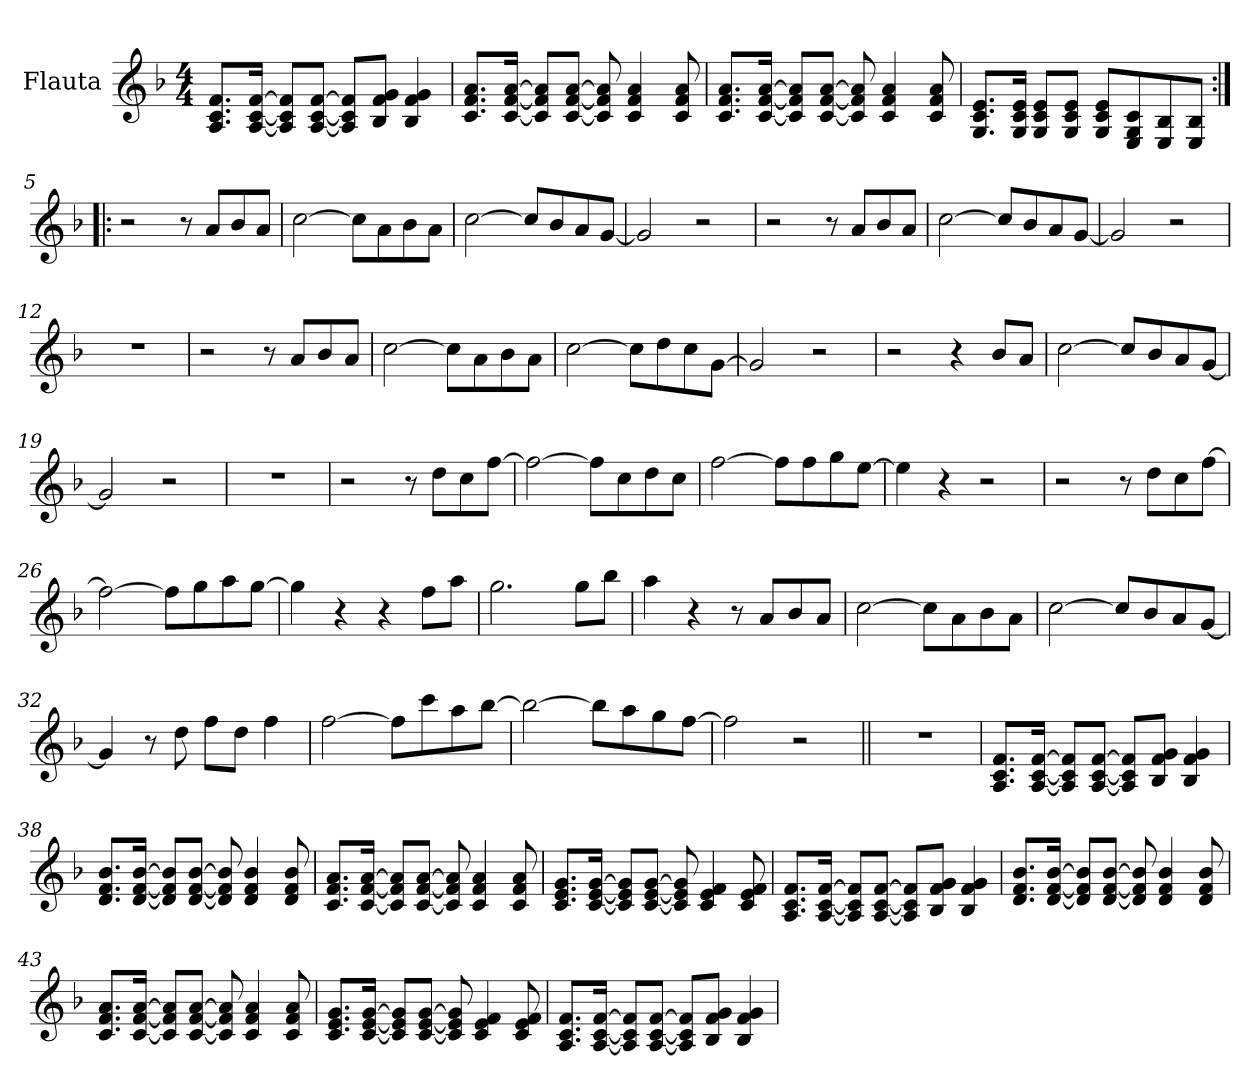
**kern
*part1
*staff1
*I"Flauta
*I'Fl.
*clefG2
*k[b-]
*M4/4
*MM126
=1
8.A/ 8.c/ 8.f/L
[16A/ [16c/ [16f/Jk
8A/] 8c/] 8f/]L
[8A/ [8c/ [8f/J
8A/] 8c/] 8f/]L
8B-/ 8f/ 8g/J
4B-/ 4f/ 4g/
=2
8.c/ 8.f/ 8.a/L
[16c/ [16f/ [16a/Jk
8c/] 8f/] 8a/]L
[8c/ [8f/ [8a/J
8c/] 8f/] 8a/]
4c/ 4f/ 4a/
8c/ 8f/ 8a/
=3
8.c/ 8.f/ 8.a/L
[16c/ [16f/ [16a/Jk
8c/] 8f/] 8a/]L
[8c/ [8f/ [8a/J
8c/] 8f/] 8a/]
4c/ 4f/ 4a/
8c/ 8f/ 8a/
!!LO:LB:g=z
=4
8.G/ 8.c/ 8.e/L
16G/ 16c/ 16e/Jk
8G/ 8c/ 8e/L
8G/ 8c/ 8e/J
8G/ 8c/ 8e/L
8E/ 8G/ 8c/
8E/ 8B-/
8E/ 8B-/J
=5:|!|:
2r
8r
8a/L
8b-/
8a/J
=6
[2cc\
8cc\L]
8a\
8b-\
8a\J
=7
[2cc\
8cc/L]
8b-/
8a/
[8g/J
=8
2g/]
2r
!!LO:LB:g=z
=9
2r
8r
8a/L
8b-/
8a/J
=10
[2cc\
8cc/L]
8b-/
8a/
[8g/J
=11
2g/]
2r
=12
1r
=13
2r
8r
8a/L
8b-/
8a/J
=14
[2cc\
8cc\L]
8a\
8b-\
8a\J
=15
[2cc\
8cc\L]
8dd\
8cc\
[8g\J
!!LO:LB:g=z
=16
2g/]
2r
=17
2r
4r
8b-/L
8a/J
=18
[2cc\
8cc/L]
8b-/
8a/
[8g/J
=19
2g/]
2r
=20
1r
=21
2r
8r
8dd\L
8cc\
[8ff\J
=22
2ff\_
8ff\L]
8cc\
8dd\
8cc\J
!!LO:LB:g=z
=23
[2ff\
8ff\L]
8ff\
8gg\
[8ee\J
=24
4ee\]
4r
2r
=25
2r
8r
8dd\L
8cc\
[8ff\J
=26
2ff\_
8ff\L]
8gg\
8aa\
[8gg\J
=27
4gg\]
4r
4r
8ff\L
8aa\J
=28
2.gg\
8gg\L
8bb-\J
!!LO:LB:g=z
=29
4aa\
4r
8r
8a/L
8b-/
8a/J
=30
[2cc\
8cc\L]
8a\
8b-\
8a\J
=31
[2cc\
8cc/L]
8b-/
8a/
[8g/J
=32
4g/]
8r
8dd\
8ff\L
8dd\J
4ff\
=33
[2ff\
8ff\L]
8ccc\
8aa\
[8bb-\J
=34
2bb-\_
8bb-\L]
8aa\
8gg\
[8ff\J
!!LO:LB:g=z
=35
2ff\]
2r
=36||
1r
=37
8.A/ 8.c/ 8.f/L
[16A/ [16c/ [16f/Jk
8A/] 8c/] 8f/]L
[8A/ [8c/ [8f/J
8A/] 8c/] 8f/]L
8B-/ 8f/ 8g/J
4B-/ 4f/ 4g/
=38
8.d/ 8.f/ 8.b-/L
[16d/ [16f/ [16b-/Jk
8d/] 8f/] 8b-/]L
[8d/ [8f/ [8b-/J
8d/] 8f/] 8b-/]
4d/ 4f/ 4b-/
8d/ 8f/ 8b-/
=39
8.c/ 8.f/ 8.a/L
[16c/ [16f/ [16a/Jk
8c/] 8f/] 8a/]L
[8c/ [8f/ [8a/J
8c/] 8f/] 8a/]
4c/ 4f/ 4a/
8c/ 8f/ 8a/
!!LO:LB:g=z
=40
8.c/ 8.e/ 8.g/L
[16c/ [16e/ [16g/Jk
8c/] 8e/] 8g/]L
[8c/ [8e/ [8g/J
8c/] 8e/] 8g/]
4c/ 4e/ 4f/
8c/ 8e/ 8f/
=41
8.A/ 8.c/ 8.f/L
[16A/ [16c/ [16f/Jk
8A/] 8c/] 8f/]L
[8A/ [8c/ [8f/J
8A/] 8c/] 8f/]L
8B-/ 8f/ 8g/J
4B-/ 4f/ 4g/
=42
8.d/ 8.f/ 8.b-/L
[16d/ [16f/ [16b-/Jk
8d/] 8f/] 8b-/]L
[8d/ [8f/ [8b-/J
8d/] 8f/] 8b-/]
4d/ 4f/ 4b-/
8d/ 8f/ 8b-/
=43
8.c/ 8.f/ 8.a/L
[16c/ [16f/ [16a/Jk
8c/] 8f/] 8a/]L
[8c/ [8f/ [8a/J
8c/] 8f/] 8a/]
4c/ 4f/ 4a/
8c/ 8f/ 8a/
!!LO:LB:g=z
=44
8.c/ 8.e/ 8.g/L
[16c/ [16e/ [16g/Jk
8c/] 8e/] 8g/]L
[8c/ [8e/ [8g/J
8c/] 8e/] 8g/]
4c/ 4e/ 4f/
8c/ 8e/ 8f/
=45
8.A/ 8.c/ 8.f/L
[16A/ [16c/ [16f/Jk
8A/] 8c/] 8f/]L
[8A/ [8c/ [8f/J
8A/] 8c/] 8f/]L
8B-/ 8f/ 8g/J
4B-/ 4f/ 4g/
=
*-
